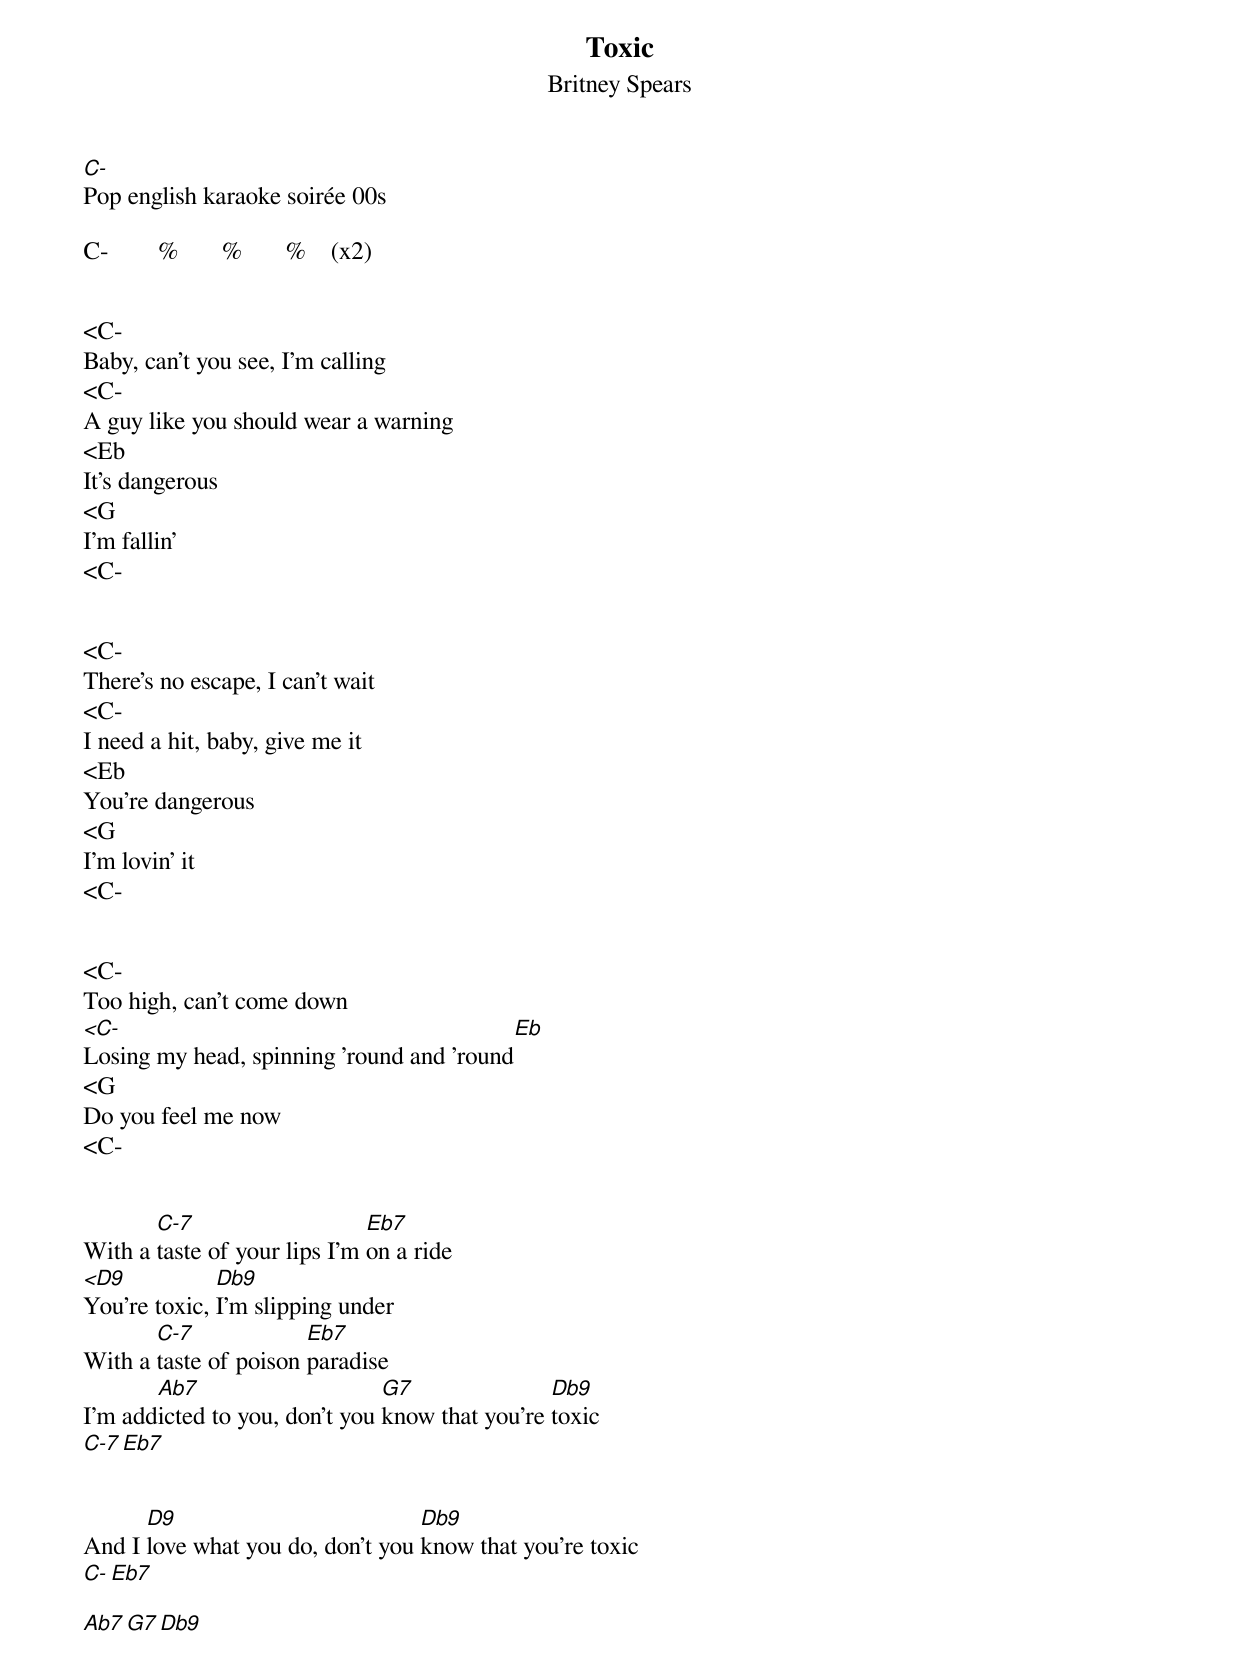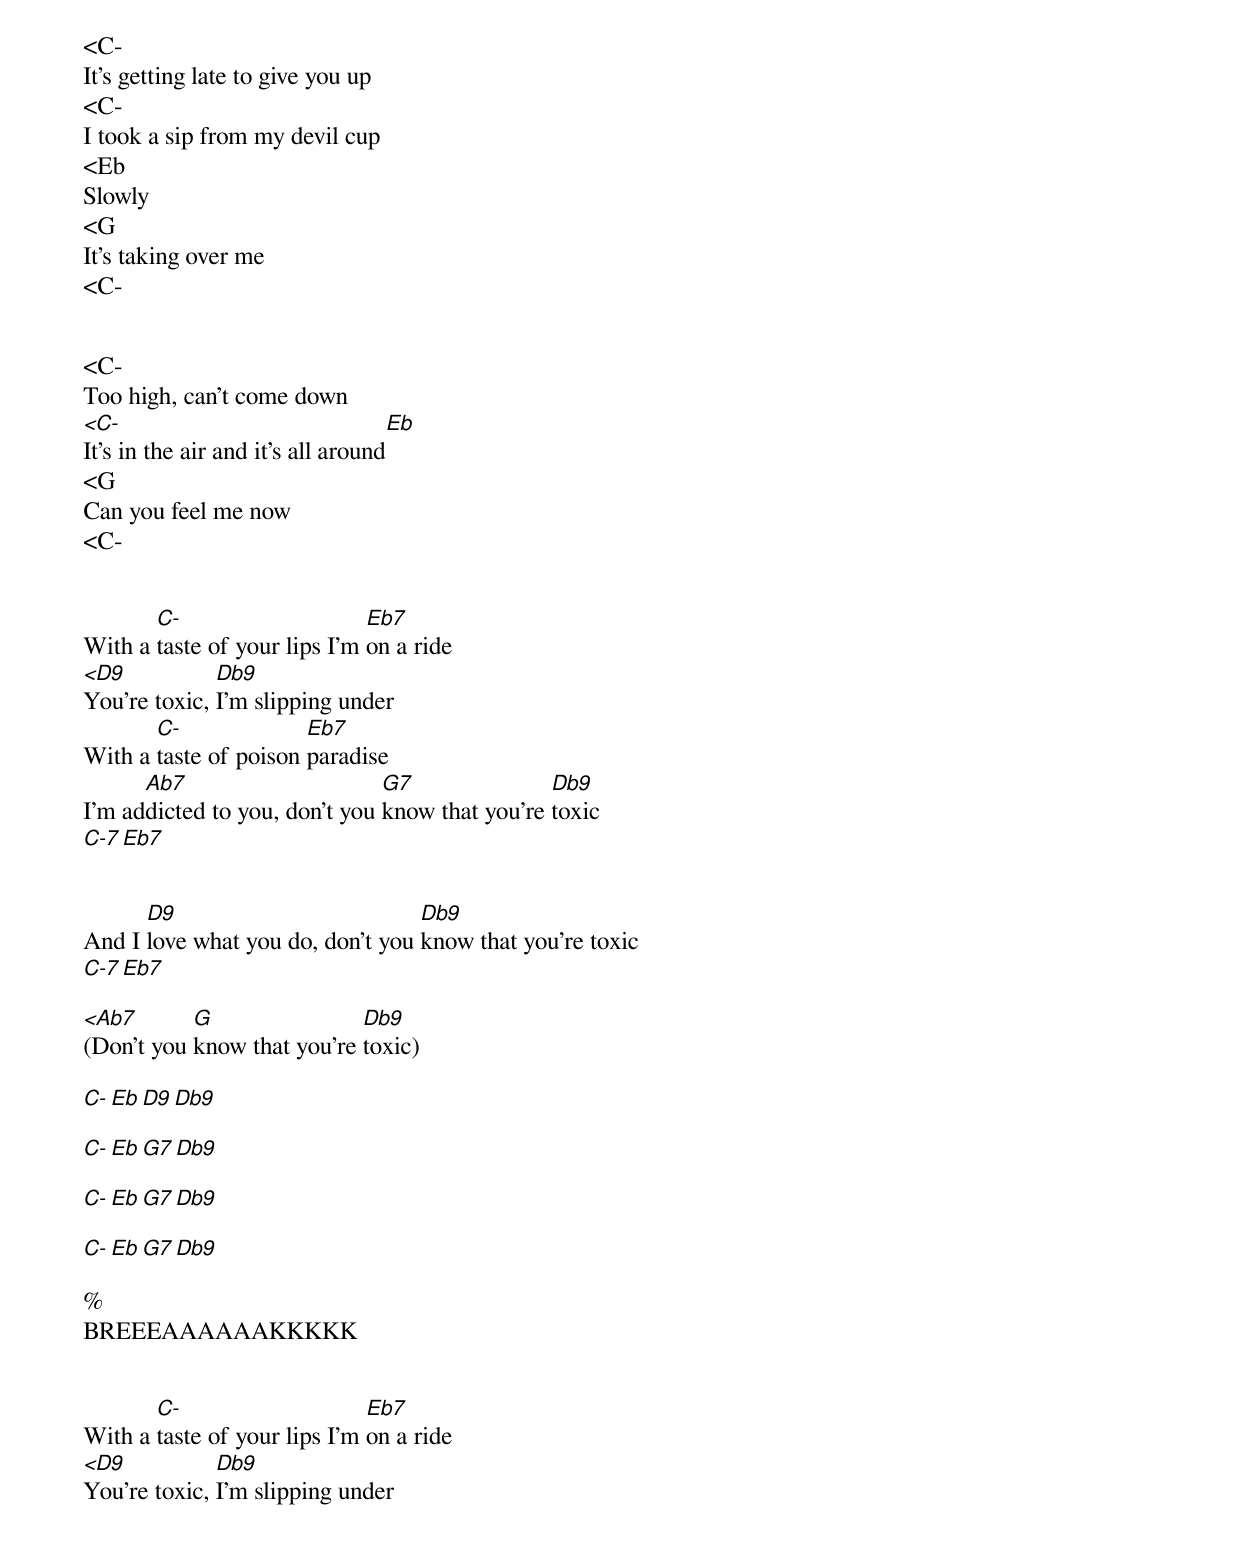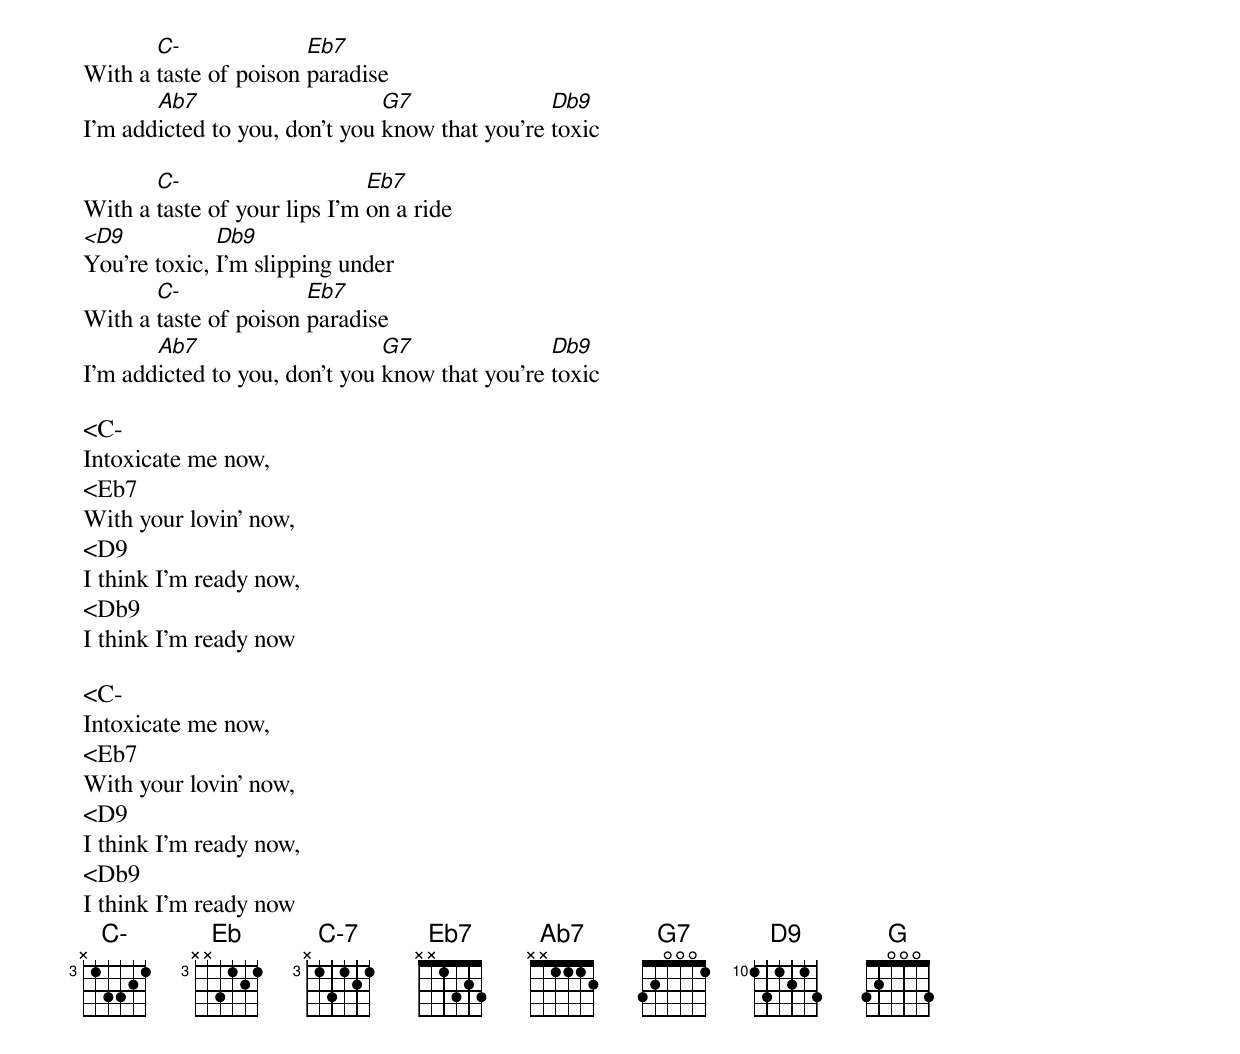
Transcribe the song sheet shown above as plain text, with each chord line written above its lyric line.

Toxic
Britney Spears
C-
Pop english karaoke soirée 00s

C-        %       %       %    (x2)


<C-
Baby, can't you see, I'm calling
<C-
A guy like you should wear a warning
<Eb
It's dangerous
<G
I'm fallin'
<C-


<C-
There's no escape, I can't wait
<C-
I need a hit, baby, give me it
<Eb
You're dangerous
<G
I'm lovin' it
<C-


<C-
Too high, can't come down
<C-                                       Eb
Losing my head, spinning 'round and 'round
<G
Do you feel me now
<C-


       C-7                    Eb7
With a taste of your lips I'm on a ride
<D9           Db9
You're toxic, I'm slipping under
       C-7             Eb7
With a taste of poison paradise
       Ab7                     G7               Db9
I'm addicted to you, don't you know that you're toxic
C-7               Eb7


      D9                          Db9
And I love what you do, don't you know that you're toxic
C-                Eb7

Ab7               G7        Db9


<C-
It's getting late to give you up
<C-
I took a sip from my devil cup
<Eb
Slowly
<G
It's taking over me
<C-


<C-
Too high, can't come down
<C-                                Eb
It's in the air and it's all around
<G
Can you feel me now
<C-


       C-                     Eb7
With a taste of your lips I'm on a ride
<D9           Db9
You're toxic, I'm slipping under
       C-              Eb7
With a taste of poison paradise
      Ab7                      G7               Db9
I'm addicted to you, don't you know that you're toxic
C-7               Eb7


      D9                          Db9
And I love what you do, don't you know that you're toxic
C-7               Eb7

<Ab7       G                Db9
(Don't you know that you're toxic)

C-        Eb        D9        Db9

C-        Eb       G7        Db9

C-        Eb       G7        Db9

C-        Eb       G7        Db9

%
BREEEAAAAAAKKKKK


       C-                     Eb7
With a taste of your lips I'm on a ride
<D9           Db9
You're toxic, I'm slipping under
       C-              Eb7
With a taste of poison paradise
       Ab7                     G7               Db9
I'm addicted to you, don't you know that you're toxic

       C-                     Eb7
With a taste of your lips I'm on a ride
<D9           Db9
You're toxic, I'm slipping under
       C-              Eb7
With a taste of poison paradise
       Ab7                     G7               Db9
I'm addicted to you, don't you know that you're toxic

<C-
Intoxicate me now,
<Eb7
With your lovin' now,
<D9
I think I'm ready now,
<Db9
I think I'm ready now

<C-
Intoxicate me now,
<Eb7
With your lovin' now,
<D9
I think I'm ready now,
<Db9
I think I'm ready now
